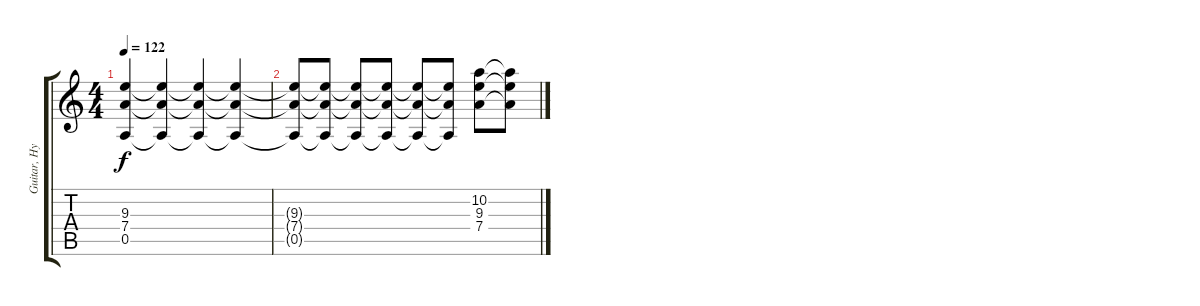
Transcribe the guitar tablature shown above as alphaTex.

\track ("Guitar, Hybrid" "Guitar, Hy") {instrument overdrivenguitar}
\staff {score tabs}
\tuning (E4 B3 G3 D3 A2 E2) {hide}
\ts (4 4)
\tempo 122
\clef g2
\ks c
(9.3{t} 7.4{t} 0.5{t}).4{dy f} (9.3{t} 7.4{t} 0.5{t}).4 (9.3{t} 7.4{t} 0.5{t}).4 (9.3{t} 7.4{t} 0.5{t}).4 |
(9.3{t} 7.4{t} 0.5{t}).8 (9.3{t} 7.4{t} 0.5{t}).8 (9.3{t} 7.4{t} 0.5{t}).8 (9.3{t} 7.4{t} 0.5{t}).8 (9.3{t} 7.4{t} 0.5{t}).8 (9.3{t} 7.4{t} 0.5{t}).8 (10.2 9.3 7.4).8 (10.2{t} 9.3{t} 7.4{t}).8
